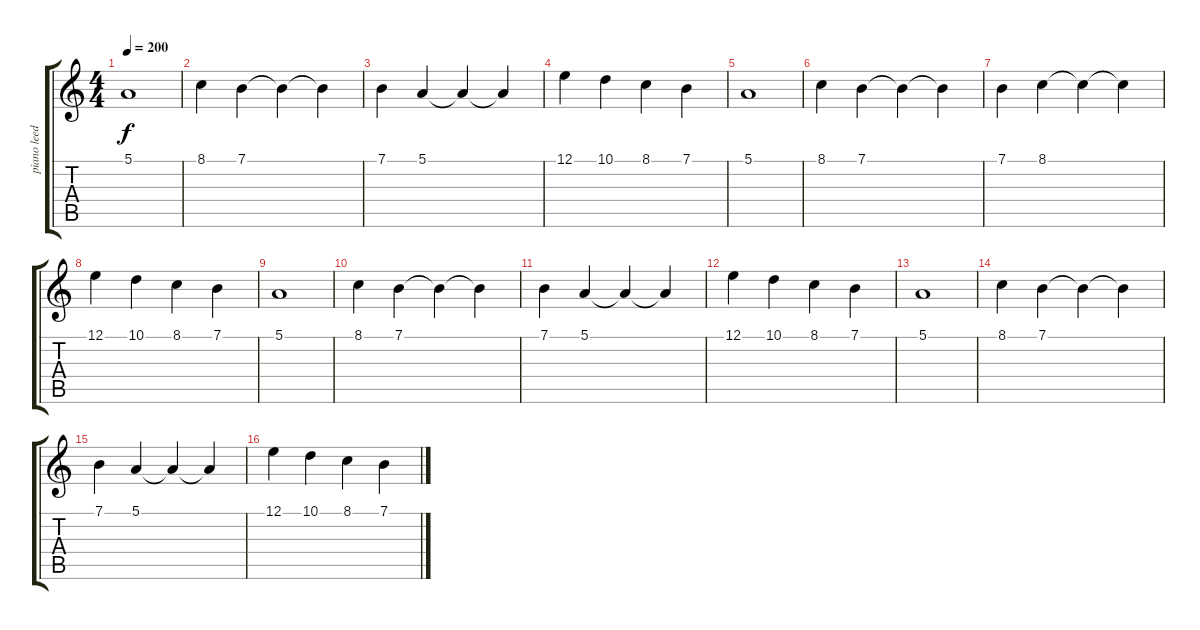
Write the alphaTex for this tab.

\track ("piano leed" "piano leed") {instrument acousticgrandpiano}
\staff {score tabs}
\tuning (E4 B3 G3 D3 A2 E2) {hide}
\ts (4 4)
\tempo 200
\clef g2
\ks c
5.1.1{dy f} |
8.1.4 7.1.4 7.1{t}.4 7.1{t}.4 |
7.1.4 5.1.4 5.1{t}.4 5.1{t}.4 |
12.1.4 10.1.4 8.1.4 7.1.4 |
5.1.1 |
8.1.4 7.1.4 7.1{t}.4 7.1{t}.4 |
7.1.4 8.1.4 8.1{t}.4 8.1{t}.4 |
12.1.4 10.1.4 8.1.4 7.1.4 |
5.1.1 |
8.1.4 7.1.4 7.1{t}.4 7.1{t}.4 |
7.1.4 5.1.4 5.1{t}.4 5.1{t}.4 |
12.1.4 10.1.4 8.1.4 7.1.4 |
5.1.1 |
8.1.4 7.1.4 7.1{t}.4 7.1{t}.4 |
7.1.4 5.1.4 5.1{t}.4 5.1{t}.4 |
12.1.4 10.1.4 8.1.4 7.1.4
